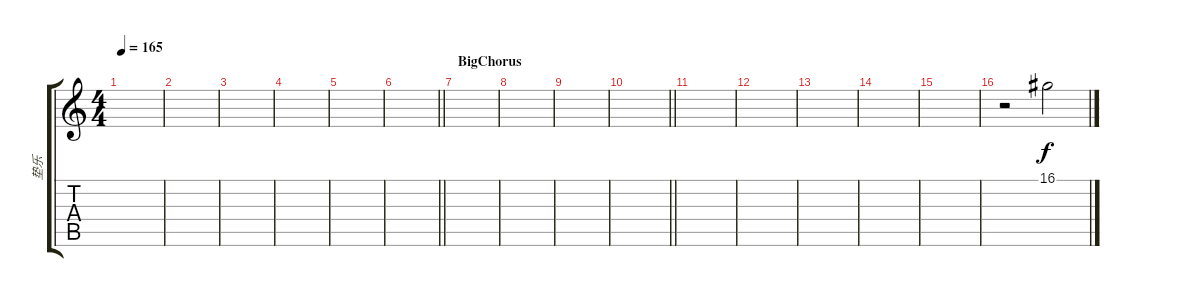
\track ("垫乐" "垫乐") {instrument lead1square}
\staff {score tabs}
\tuning (E4 B3 G3 D3 A2 E2) {hide}
\ts (4 4)
\tempo 165
\clef g2
\ks c
|
|
|
|
|
\barLineRight lightlight
|
\section ("" "BigChorus")
|
|
|
\barLineRight lightlight
|
|
|
|
|
|
r.2 16.1.2{instrument seashore}
